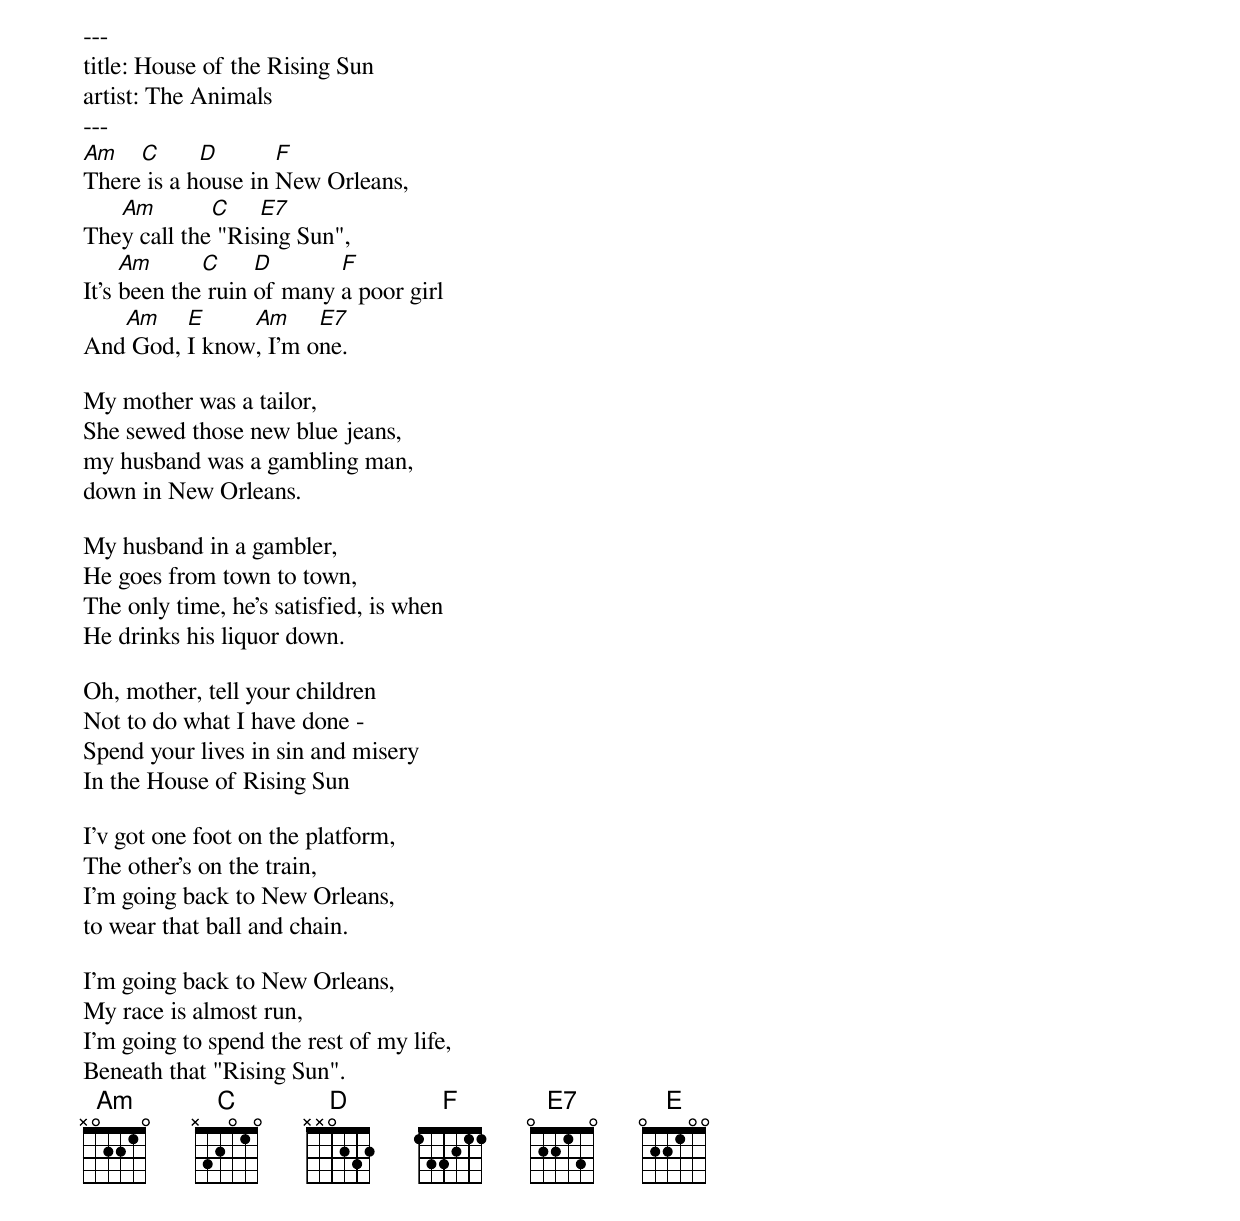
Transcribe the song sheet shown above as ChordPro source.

---
title: House of the Rising Sun
artist: The Animals
---
[Am]There[C] is a h[D]ouse in [F]New Orleans,
The[Am]y call the[C] "Ris[E7]ing Sun",
It's [Am]been the[C] ruin [D]of many [F]a poor girl
And[Am] God, [E]I know[Am], I'm o[E7]ne.

My mother was a tailor,
She sewed those new blue jeans,
my husband was a gambling man,
down in New Orleans.

My husband in a gambler,
He goes from town to town,
The only time, he's satisfied, is when
He drinks his liquor down.

Oh, mother, tell your children
Not to do what I have done -
Spend your lives in sin and misery
In the House of Rising Sun

I'v got one foot on the platform,
The other's on the train,
I'm going back to New Orleans,
to wear that ball and chain.

I'm going back to New Orleans,
My race is almost run,
I'm going to spend the rest of my life,
Beneath that "Rising Sun".
